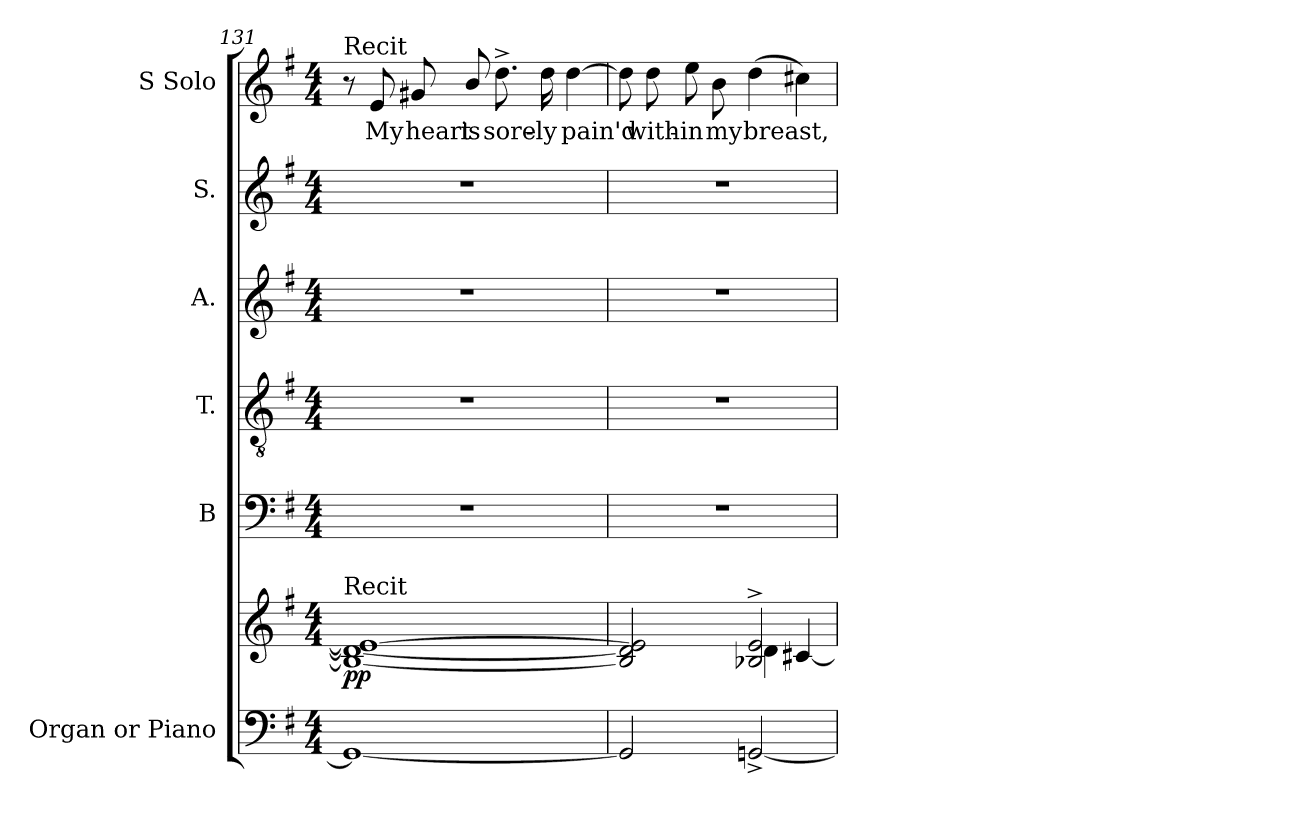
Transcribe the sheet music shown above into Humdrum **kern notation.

**kern	**kern	**dynam	**kern	**kern	**kern	**kern	**kern	**text
*part6	*part6	*part6	*part5	*part4	*part3	*part2	*part1	*part1
*staff7	*staff6	*staff6/7	*staff5	*staff4	*staff3	*staff2	*staff1	*staff1
*I"Organ or  Piano	*	*	*I"B	*I"T.	*I"A.	*I"S.	*I"S    Solo	*
*	*	*	*I'B.	*I'T.	*I'A.	*I'S.	*I'S.	*
!!LO:PB:g=z
*clefF4	*clefG2	*	*clefF4	*clefGv2	*clefG2	*clefG2	*clefG2	*
*	*	*	*	*ITrd7c12	*	*	*	*
*k[f#]	*k[f#]	*	*k[f#]	*k[f#]	*k[f#]	*k[f#]	*k[f#]	*
*G:	*G:	*	*G:	*G:	*G:	*G:	*G:	*
*M4/4	*M4/4	*	*M4/4	*M4/4	*M4/4	*M4/4	*M4/4	*
=131	=131	=131	=131	=131	=131	=131	=131	=131
!	!	!	!	!	!	!	!LO:TX:a:t=Recit	!
!	!LO:TX:a:t=Recit	!	!	!	!	!	!	!
!	!	!LO:DY:b	!	!	!	!	!	!
1GG#_	1B_ 1d_ 1e_	pp	1r	1r	1r	1r	8r	.
.	.	.	.	.	.	.	8e/	My
.	.	.	.	.	.	.	8g#X/	heart
.	.	.	.	.	.	.	8b/	is
.	.	.	.	.	.	.	8.dd^\	sore-
.	.	.	.	.	.	.	16dd\	-ly
.	.	.	.	.	.	.	[4dd\	pain'd
=132	=132	=132	=132	=132	=132	=132	=132	=132
*	*^	*	*	*	*	*	*	*
2GG#/]	2B/] 2d/] 2e/]	2ryy	.	1r	1r	1r	1r	8dd\]	.
.	.	.	.	.	.	.	.	8dd\	with-
.	.	.	.	.	.	.	.	8ee\	-in
.	.	.	.	.	.	.	.	8b\	my
[2GGn^/	2B-X/^ 2e/^	4d\	.	.	.	.	.	(4dd\	breast,
.	.	[4c#X/	.	.	.	.	.	4cc#X\)	.
*	*v	*v	*	*	*	*	*	*	*
=	=	=	=	=	=	=	=	=
*-	*-	*-	*-	*-	*-	*-	*-	*-
